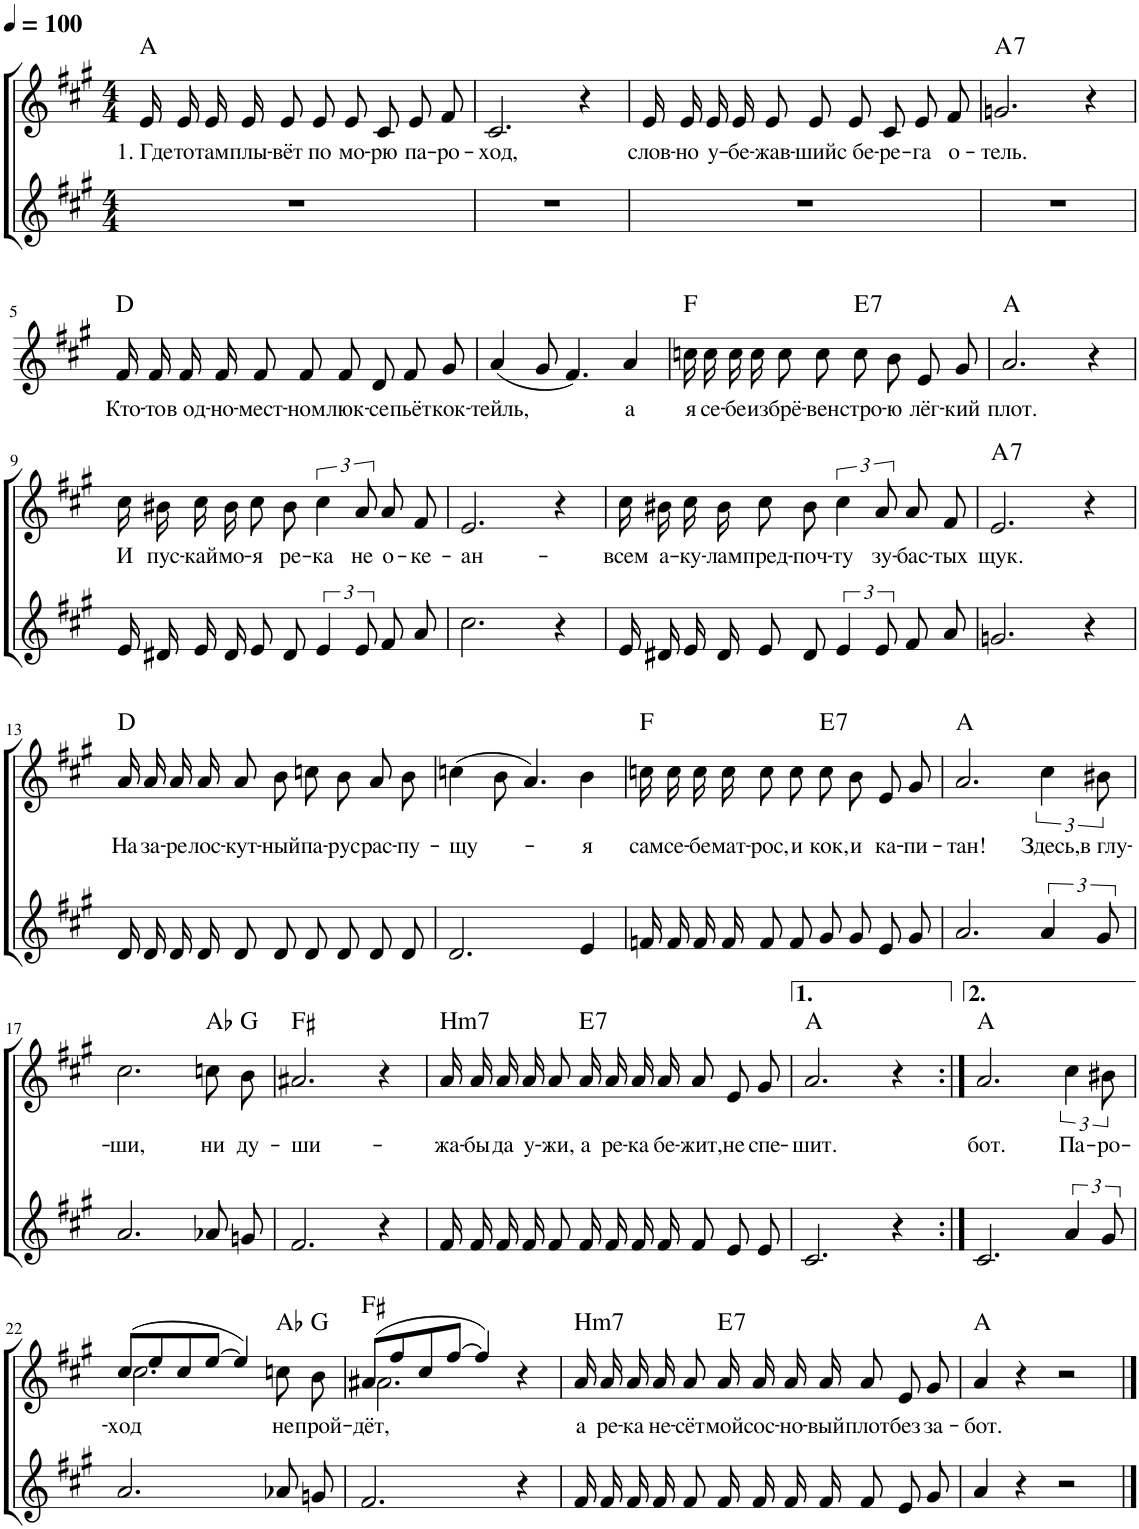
**kern	**kern	**text	**harte
*part2	*part1	*part1	*part1
*staff2	*staff1	*staff1	*
*I"Голос	*I"Голос	*	*
*clefG2	*clefG2	*	*
*Trd1c2	*Trd12c21	*	*
*k[f#c#g#]	*k[f#c#g#]	*	*
*M4/4	*M4/4	*	*
*MM100	*MM100	*	*
=1	=1	=1	=1
!	!	!LO:LY:b	!
1r	16e/	1. Где	A:maj
!	!	!LO:LY:b	!
.	16e/	то	.
!	!	!LO:LY:b	!
.	16e/	там	.
!	!	!LO:LY:b	!
.	16e/	плы-	.
!	!	!LO:LY:b	!
.	8e/	-вёт	.
!	!	!LO:LY:b	!
.	8e/	по	.
!	!	!LO:LY:b	!
.	8e/	мо-	.
!	!	!LO:LY:b	!
.	8c#/	-рю	.
!	!	!LO:LY:b	!
.	8e/	па-	.
!	!	!LO:LY:b	!
.	8f#/	-ро-	.
=2	=2	=2	=2
!	!	!LO:LY:b	!
1r	2.c#/	-ход,	.
.	4r	.	.
=3	=3	=3	=3
!	!	!LO:LY:b	!
1r	16e/	слов-	.
!	!	!LO:LY:b	!
.	16e/	-но	.
!	!	!LO:LY:b	!
.	16e/	у-	.
!	!	!LO:LY:b	!
.	16e/	-бе-	.
!	!	!LO:LY:b	!
.	8e/	-жав-	.
!	!	!LO:LY:b	!
.	8e/	-ший	.
!	!	!LO:LY:b	!
.	8e/	с бе-	.
!	!	!LO:LY:b	!
.	8c#/	-ре-	.
!	!	!LO:LY:b	!
.	8e/	-га	.
!	!	!LO:LY:b	!
.	8f#/	о-	.
=4	=4	=4	=4
!	!	!LO:LY:b	!LO:H:kt=7
1r	2.gn/	-тель.	A:7
.	4r	.	.
!!LO:LB:g=z
=5	=5	=5	=5
!	!	!LO:LY:b	!
1r	16f#/	Кто-	D:maj
!	!	!LO:LY:b	!
.	16f#/	-то	.
!	!	!LO:LY:b	!
.	16f#/	в од-	.
!	!	!LO:LY:b	!
.	16f#/	-но-	.
!	!	!LO:LY:b	!
.	8f#/	-мест-	.
!	!	!LO:LY:b	!
.	8f#/	-ном	.
!	!	!LO:LY:b	!
.	8f#/	люк-	.
!	!	!LO:LY:b	!
.	8d/	-се	.
!	!	!LO:LY:b	!
.	8f#/	пьёт	.
!	!	!LO:LY:b	!
.	8g#/	кок-	.
=6	=6	=6	=6
!	!	!LO:LY:b	!
1r	(4a/	-тейль,	.
.	8g#/	.	.
.	4.f#/)	.	.
!	!	!LO:LY:b	!
.	4a/	а	.
=7	=7	=7	=7
!	!	!LO:LY:b	!
1r	16ccn\	я	F:maj
!	!	!LO:LY:b	!
.	16cc\	се-	.
!	!	!LO:LY:b	!
.	16cc\	-бе	.
!	!	!LO:LY:b	!
.	16cc\	из	.
!	!	!LO:LY:b	!
.	8cc\	брё-	.
!	!	!LO:LY:b	!
.	8cc\	-вен	.
!	!	!LO:LY:b	!LO:H:kt=7
.	8cc\	стро-	E:7
!	!	!LO:LY:b	!
.	8b\	-ю	.
!	!	!LO:LY:b	!
.	8e/	лёг-	.
!	!	!LO:LY:b	!
.	8g#/	-кий	.
=8	=8	=8	=8
!	!	!LO:LY:b	!
1r	2.a/	плот.	A:maj
.	4r	.	.
!!LO:LB:g=z
=9	=9	=9	=9
!	!	!LO:LY:b	!
16e/LL	16cc#\	И	.
!	!	!LO:LY:b	!
16d#X/J	16b#X\	пус-	.
!	!	!LO:LY:b	!
16e/L	16cc#\	-кай	.
!	!	!LO:LY:b	!
16d#/JJ	16b#\	мо-	.
!	!	!LO:LY:b	!
8e/L	8cc#\	-я	.
!	!	!LO:LY:b	!
8d#/J	8b#\	ре-	.
!	!	!LO:LY:b	!
6e/	6cc#\	ка	.
!	!	!LO:LY:b	!
12e/	12a/	не	.
!	!	!LO:LY:b	!
8f#/L	8a/	о-	.
!	!	!LO:LY:b	!
8a/J	8f#/	-ке-	.
=10	=10	=10	=10
!	!	!LO:LY:b	!
2.cc#\	2.e/	-ан-	.
4r	4r	.	.
=11	=11	=11	=11
!	!	!LO:LY:b	!
16e/LL	16cc#\	-всем	.
!	!	!LO:LY:b	!
16d#X/J	16b#X\	а-	.
!	!	!LO:LY:b	!
16e/L	16cc#\	-ку-	.
!	!	!LO:LY:b	!
16d#/JJ	16b#\	-лам	.
!	!	!LO:LY:b	!
8e/L	8cc#\	пред-	.
!	!	!LO:LY:b	!
8d#/J	8b#\	-поч-	.
!	!	!LO:LY:b	!
6e/	6cc#\	ту	.
!	!	!LO:LY:b	!
12e/	12a/	зу-	.
!	!	!LO:LY:b	!
8f#/L	8a/	-бас-	.
!	!	!LO:LY:b	!
8a/J	8f#/	-тых	.
=12	=12	=12	=12
!	!	!LO:LY:b	!LO:H:kt=7
2.gn/	2.e/	щук.	A:7
4r	4r	.	.
!!LO:LB:g=z
=13	=13	=13	=13
!	!	!LO:LY:b	!
16d/LL	16a/	На	D:maj
!	!	!LO:LY:b	!
16d/J	16a/	за-	.
!	!	!LO:LY:b	!
16d/L	16a/	-ре	.
!	!	!LO:LY:b	!
16d/JJ	16a/	лос-	.
!	!	!LO:LY:b	!
8d/L	8a/	-кут-	.
!	!	!LO:LY:b	!
8d/J	8b\	-ный	.
!	!	!LO:LY:b	!
8d/L	8ccn\	па-	.
!	!	!LO:LY:b	!
8d/J	8b\	-рус	.
!	!	!LO:LY:b	!
8d/L	8a/	рас-	.
!	!	!LO:LY:b	!
8d/J	8b\	-пу-	.
=14	=14	=14	=14
!	!	!LO:LY:b	!
2.d/	(4ccn\	щу-	.
.	8b\	.	.
.	4.a/)	.	.
!	!	!LO:LY:b	!
4e/	4b\	-я	.
=15	=15	=15	=15
!	!	!LO:LY:b	!
16fn/LL	16ccn\	сам	F:maj
!	!	!LO:LY:b	!
16f/J	16cc\	се-	.
!	!	!LO:LY:b	!
16f/L	16cc\	-бе	.
!	!	!LO:LY:b	!
16f/JJ	16cc\	мат-	.
!	!	!LO:LY:b	!
8f/L	8cc\	-рос,	.
!	!	!LO:LY:b	!
8f/J	8cc\	и	.
!	!	!LO:LY:b	!LO:H:kt=7
8g#/L	8cc\	кок,	E:7
!	!	!LO:LY:b	!
8g#/J	8b\	и	.
!	!	!LO:LY:b	!
8e/L	8e/	ка-	.
!	!	!LO:LY:b	!
8g#/J	8g#/	-пи-	.
=16	=16	=16	=16
!	!	!LO:LY:b	!
2.a/	2.a/	-тан!	A:maj
!	!	!LO:LY:b	!
6a/	6cc#\	Здесь,	.
!	!	!LO:LY:b	!
12g#/	12b#X\	в глу-	.
!!LO:LB:g=z
=17	=17	=17	=17
!	!	!LO:LY:b	!
2.a/	2.cc#\	-ши,	.
!	!	!LO:LY:b	!
8a-X/L	8ccn\	ни	Ab:maj
!	!	!LO:LY:b	!
8gn/J	8b\	ду-	G:maj
=18	=18	=18	=18
!	!	!LO:LY:b	!
2.f#/	2.a#X/	-ши-	F#:maj
4r	4r	.	.
=19	=19	=19	=19
!	!	!LO:LY:b	!LO:H:kt=Hm7
16f#/LL	16a/	-жа-	N
!	!	!LO:LY:b	!
16f#/J	16a/	-бы	.
!	!	!LO:LY:b	!
16f#/L	16a/	да	.
!	!	!LO:LY:b	!
16f#/JJ	16a/	у-	.
!	!	!LO:LY:b	!
8f#/L	8a/	-жи,	.
!	!	!LO:LY:b	!LO:H:kt=7
16f#/L	16a/	а	E:7
!	!	!LO:LY:b	!
16f#/JJ	16a/	ре-	.
!	!	!LO:LY:b	!
16f#/LL	16a/	-ка	.
!	!	!LO:LY:b	!
16f#/J	16a/	бе-	.
!	!	!LO:LY:b	!
8f#/J	8a/	-жит,	.
!	!	!LO:LY:b	!
8e/L	8e/	не	.
!	!	!LO:LY:b	!
8e/J	8g#/	спе-	.
=20	=20	=20	=20
!	!	!LO:LY:b	!
2.c#/	2.a/	-шит.	A:maj
4r	4r	.	.
=21:|!	=21:|!	=21:|!	=21:|!
!	!	!LO:LY:b	!
2.c#/	2.a/	-бот.	A:maj
!	!	!LO:LY:b	!
6a/	6cc#\	Па-	.
!	!	!LO:LY:b	!
12g#/	12b#X\	-ро-	.
!!LO:LB:g=z
=22	=22	=22	=22
!	!	!LO:LY:b	!
*	*^	*	*
2.a/	(8cc#/L	2.cc#\	-ход	.
.	8ee/	.	.	.
.	8cc#/	.	.	.
.	[8ee/J	.	.	.
.	4ee/])	.	.	.
!	!	!	!LO:LY:b	!
8a-X/L	8ccn\	4ryy	не	Ab:maj
!	!	!	!LO:LY:b	!
8gn/J	8b\	.	прой-	G:maj
=23	=23	=23	=23	=23
!	!	!	!LO:LY:b	!
2.f#/	(8a#X/L	2.a#\	-дёт,	F#:maj
.	8ff#/	.	.	.
.	8cc#/	.	.	.
.	[8ff#/J	.	.	.
.	4ff#/])	.	.	.
4r	4r	4ryy	.	.
=24	=24	=24	=24	=24
!	!	!	!LO:LY:b	!LO:H:kt=Hm7
*	*v	*v	*	*
16f#/LL	16a/	а	N
!	!	!LO:LY:b	!
16f#/J	16a/	ре-	.
!	!	!LO:LY:b	!
16f#/L	16a/	-ка	.
!	!	!LO:LY:b	!
16f#/JJ	16a/	не-	.
!	!	!LO:LY:b	!
8f#/L	8a/	-сёт	.
!	!	!LO:LY:b	!LO:H:kt=7
16f#/L	16a/	мой	E:7
!	!	!LO:LY:b	!
16f#/JJ	16a/	сос-	.
!	!	!LO:LY:b	!
16f#/LL	16a/	-но-	.
!	!	!LO:LY:b	!
16f#/J	16a/	-вый	.
!	!	!LO:LY:b	!
8f#/J	8a/	плот	.
!	!	!LO:LY:b	!
8e/L	8e/	без	.
!	!	!LO:LY:b	!
8g#/J	8g#/	за-	.
=25	=25	=25	=25
!	!	!LO:LY:b	!
4a/	4a/	-бот.	A:maj
4r	4r	.	.
2r	2r	.	.
==	==	==	==
*-	*-	*-	*-
